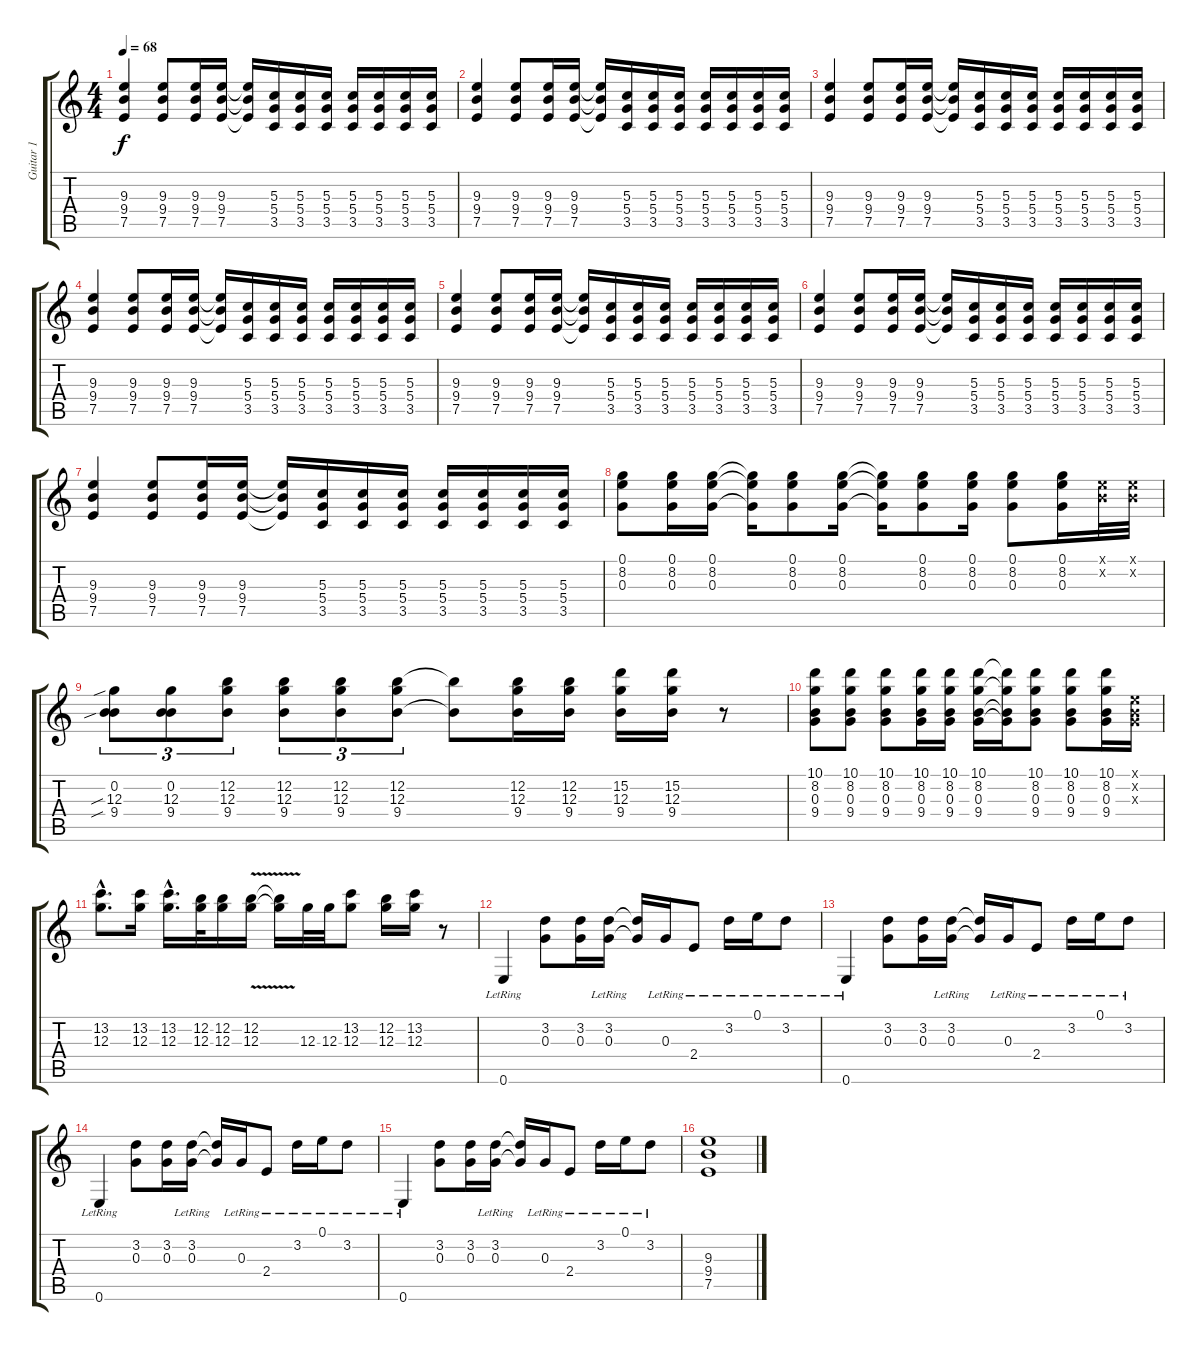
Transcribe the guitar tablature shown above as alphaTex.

\track ("Guitar 1" "Guitar 1") {instrument overdrivenguitar}
\staff {score tabs}
\tuning (E4 B3 G3 D3 A2 E2) {hide}
\ts (4 4)
\tempo 68
\clef g2
\ks c
(9.3 9.4 7.5).4{dy f} (9.3 9.4 7.5).8 (9.3 9.4 7.5).16 (9.3 9.4 7.5).16 (9.3{t} 9.4{t} 7.5{t}).16 (5.3 5.4 3.5).16 (5.3 5.4 3.5).16 (5.3 5.4 3.5).16 (5.3 5.4 3.5).16 (5.3 5.4 3.5).16 (5.3 5.4 3.5).16 (5.3 5.4 3.5).16 |
(9.3 9.4 7.5).4 (9.3 9.4 7.5).8 (9.3 9.4 7.5).16 (9.3 9.4 7.5).16 (9.3{t} 9.4{t} 7.5{t}).16 (5.3 5.4 3.5).16 (5.3 5.4 3.5).16 (5.3 5.4 3.5).16 (5.3 5.4 3.5).16 (5.3 5.4 3.5).16 (5.3 5.4 3.5).16 (5.3 5.4 3.5).16 |
(9.3 9.4 7.5).4 (9.3 9.4 7.5).8 (9.3 9.4 7.5).16 (9.3 9.4 7.5).16 (9.3{t} 9.4{t} 7.5{t}).16 (5.3 5.4 3.5).16 (5.3 5.4 3.5).16 (5.3 5.4 3.5).16 (5.3 5.4 3.5).16 (5.3 5.4 3.5).16 (5.3 5.4 3.5).16 (5.3 5.4 3.5).16 |
(9.3 9.4 7.5).4 (9.3 9.4 7.5).8 (9.3 9.4 7.5).16 (9.3 9.4 7.5).16 (9.3{t} 9.4{t} 7.5{t}).16 (5.3 5.4 3.5).16 (5.3 5.4 3.5).16 (5.3 5.4 3.5).16 (5.3 5.4 3.5).16 (5.3 5.4 3.5).16 (5.3 5.4 3.5).16 (5.3 5.4 3.5).16 |
(9.3 9.4 7.5).4 (9.3 9.4 7.5).8 (9.3 9.4 7.5).16 (9.3 9.4 7.5).16 (9.3{t} 9.4{t} 7.5{t}).16 (5.3 5.4 3.5).16 (5.3 5.4 3.5).16 (5.3 5.4 3.5).16 (5.3 5.4 3.5).16 (5.3 5.4 3.5).16 (5.3 5.4 3.5).16 (5.3 5.4 3.5).16 |
(9.3 9.4 7.5).4 (9.3 9.4 7.5).8 (9.3 9.4 7.5).16 (9.3 9.4 7.5).16 (9.3{t} 9.4{t} 7.5{t}).16 (5.3 5.4 3.5).16 (5.3 5.4 3.5).16 (5.3 5.4 3.5).16 (5.3 5.4 3.5).16 (5.3 5.4 3.5).16 (5.3 5.4 3.5).16 (5.3 5.4 3.5).16 |
(9.3 9.4 7.5).4 (9.3 9.4 7.5).8 (9.3 9.4 7.5).16 (9.3 9.4 7.5).16 (9.3{t} 9.4{t} 7.5{t}).16 (5.3 5.4 3.5).16 (5.3 5.4 3.5).16 (5.3 5.4 3.5).16 (5.3 5.4 3.5).16 (5.3 5.4 3.5).16 (5.3 5.4 3.5).16 (5.3 5.4 3.5).16 |
(0.1 8.2 0.3).8 (0.1 8.2 0.3).16 (0.1 8.2 0.3).16 (0.1{t} 8.2{t} 0.3{t}).16 (0.1 8.2 0.3).8 (0.1 8.2 0.3).16 (0.1{t} 8.2{t} 0.3{t}).16 (0.1 8.2 0.3).8 (0.1 8.2 0.3).16 (0.1 8.2 0.3).8 (0.1 8.2 0.3).16 (0.1{x} 0.2{x}).32 (0.1{x} 0.2{x}).32 |
(0.2 12.3{sib} 9.4{sib}).8{tu (3 2)} (0.2 12.3 9.4).8{tu (3 2)} (12.2 12.3 9.4).8{tu (3 2)} (12.2 12.3 9.4).8{tu (3 2)} (12.2 12.3 9.4).8{tu (3 2)} (12.2 12.3 9.4).8{tu (3 2)} (12.2{t} 9.4{t}).8 (12.2 12.3 9.4).16 (12.2 12.3 9.4).16 (15.2 12.3 9.4).16 (15.2 12.3 9.4).16 r.8 |
(10.1 8.2 0.3 9.4).8 (10.1 8.2 0.3 9.4).8 (10.1 8.2 0.3 9.4).8 (10.1 8.2 0.3 9.4).16 (10.1 8.2 0.3 9.4).16 (10.1 8.2 0.3 9.4).16 (10.1{t} 8.2{t} 0.3{t} 9.4{t}).16 (10.1 8.2 0.3 9.4).8 (10.1 8.2 0.3 9.4).8 (10.1 8.2 0.3 9.4).16 (0.1{x} 0.2{x} 0.3{x}).16 |
(13.2{hac} 12.3{hac}).8{d} (13.2 12.3).16 (13.2{hac} 12.3{hac}).16{d} (12.2 12.3).32 (12.2 12.3).16 (12.2{v} 12.3{v}).16 (12.2{t} 12.3{t}).16 12.3.32 12.3.32 (13.2 12.3).8 (12.2 12.3).16 (13.2 12.3).16 r.8 |
0.6{lr}.4 (3.2 0.3).8 (3.2 0.3).16 (3.2{lr} 0.3{lr}).16 (3.2{t} 0.3{t}).16 0.3{lr}.16 2.4{lr}.8 3.2{lr}.16 0.1{lr}.16 3.2{lr}.8 |
0.6{lr}.4 (3.2 0.3).8 (3.2 0.3).16 (3.2{lr} 0.3{lr}).16 (3.2{t} 0.3{t}).16 0.3{lr}.16 2.4{lr}.8 3.2{lr}.16 0.1{lr}.16 3.2{lr}.8 |
0.6{lr}.4 (3.2 0.3).8 (3.2 0.3).16 (3.2{lr} 0.3{lr}).16 (3.2{t} 0.3{t}).16 0.3{lr}.16 2.4{lr}.8 3.2{lr}.16 0.1{lr}.16 3.2{lr}.8 |
0.6{lr}.4 (3.2 0.3).8 (3.2 0.3).16 (3.2{lr} 0.3{lr}).16 (3.2{t} 0.3{t}).16 0.3{lr}.16 2.4{lr}.8 3.2{lr}.16 0.1{lr}.16 3.2{lr}.8 |
(9.3 9.4 7.5).1{volume 9}
